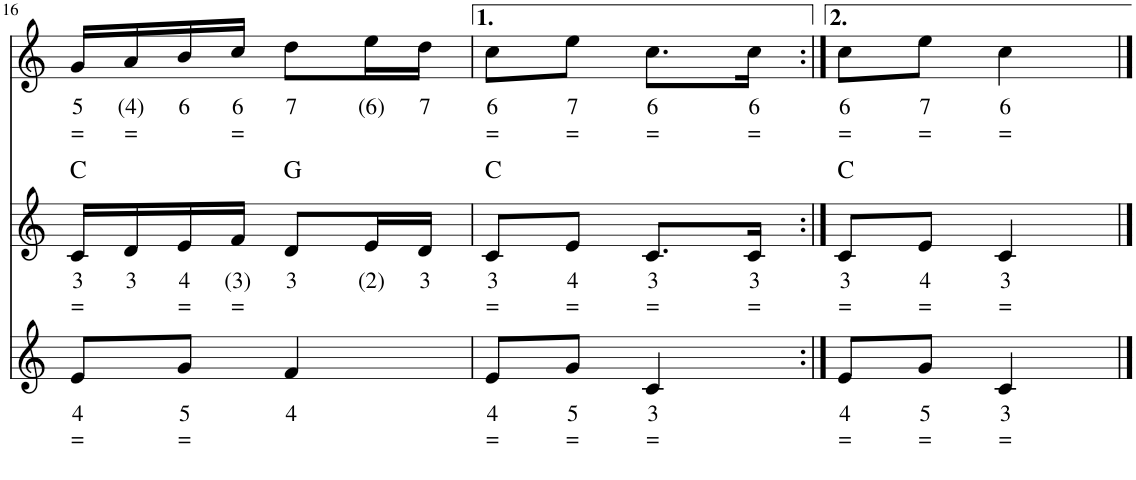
**kern	**text	**text	**kern	**text	**text	**harte	**kern	**text	**text
*part3	*part3	*part3	*part2	*part2	*part2	*part2	*part1	*part1	*part1
*staff3	*staff3	*staff3	*staff2	*staff2	*staff2	*	*staff1	*staff1	*staff1
*I"Stem	*	*	*I"Stem	*	*	*	*I"Stem	*	*
!!LO:PB:g=z
*clefG2	*	*	*clefG2	*	*	*	*clefG2	*	*
*k[]	*	*	*k[]	*	*	*	*k[]	*	*
*M2/4	*	*	*M2/4	*	*	*	*M2/4	*	*
=16	=16	=16	=16	=16	=16	=16	=16	=16	=16
!	!LO:LY:b	!LO:LY:b	!	!LO:LY:b	!LO:LY:b	!	!	!LO:LY:b	!LO:LY:b
8e/L	4	=	16c/LL	3	=	C:maj	16g/LL	5	=
!	!	!	!	!LO:LY:b	!	!	!	!LO:LY:b	!LO:LY:b
.	.	.	16d/	3	.	.	16a/	(4)	=
!	!LO:LY:b	!LO:LY:b	!	!LO:LY:b	!LO:LY:b	!	!	!LO:LY:b	!
8g/J	5	=	16e/	4	=	.	16b/	6	.
!	!	!	!	!LO:LY:b	!LO:LY:b	!	!	!LO:LY:b	!LO:LY:b
.	.	.	16f/JJ	(3)	=	.	16cc/JJ	6	=
!	!LO:LY:b	!	!	!LO:LY:b	!	!	!	!LO:LY:b	!
4f/	4	.	8d/L	3	.	G:maj	8dd\L	7	.
!	!	!	!	!LO:LY:b	!	!	!	!LO:LY:b	!
.	.	.	16e/L	(2)	.	.	16ee\L	(6)	.
!	!	!	!	!LO:LY:b	!	!	!	!LO:LY:b	!
.	.	.	16d/JJ	3	.	.	16dd\JJ	7	.
=17	=17	=17	=17	=17	=17	=17	=17	=17	=17
!	!LO:LY:b	!LO:LY:b	!	!LO:LY:b	!LO:LY:b	!	!	!LO:LY:b	!LO:LY:b
8e/L	4	=	8c/L	3	=	C:maj	8cc\L	6	=
!	!LO:LY:b	!LO:LY:b	!	!LO:LY:b	!LO:LY:b	!	!	!LO:LY:b	!LO:LY:b
8g/J	5	=	8e/J	4	=	.	8ee\J	7	=
!	!LO:LY:b	!LO:LY:b	!	!LO:LY:b	!LO:LY:b	!	!	!LO:LY:b	!LO:LY:b
4c/	3	=	8.c/L	3	=	.	8.cc\L	6	=
!	!	!	!	!LO:LY:b	!LO:LY:b	!	!	!LO:LY:b	!LO:LY:b
.	.	.	16c/Jk	3	=	.	16cc\Jk	6	=
=18:|!	=18:|!	=18:|!	=18:|!	=18:|!	=18:|!	=18:|!	=18:|!	=18:|!	=18:|!
!	!LO:LY:b	!LO:LY:b	!	!LO:LY:b	!LO:LY:b	!	!	!LO:LY:b	!LO:LY:b
8e/L	4	=	8c/L	3	=	C:maj	8cc\L	6	=
!	!LO:LY:b	!LO:LY:b	!	!LO:LY:b	!LO:LY:b	!	!	!LO:LY:b	!LO:LY:b
8g/J	5	=	8e/J	4	=	.	8ee\J	7	=
!	!LO:LY:b	!LO:LY:b	!	!LO:LY:b	!LO:LY:b	!	!	!LO:LY:b	!LO:LY:b
4c/	3	=	4c/	3	=	.	4cc\	6	=
==	==	==	==	==	==	==	==	==	==
*-	*-	*-	*-	*-	*-	*-	*-	*-	*-
